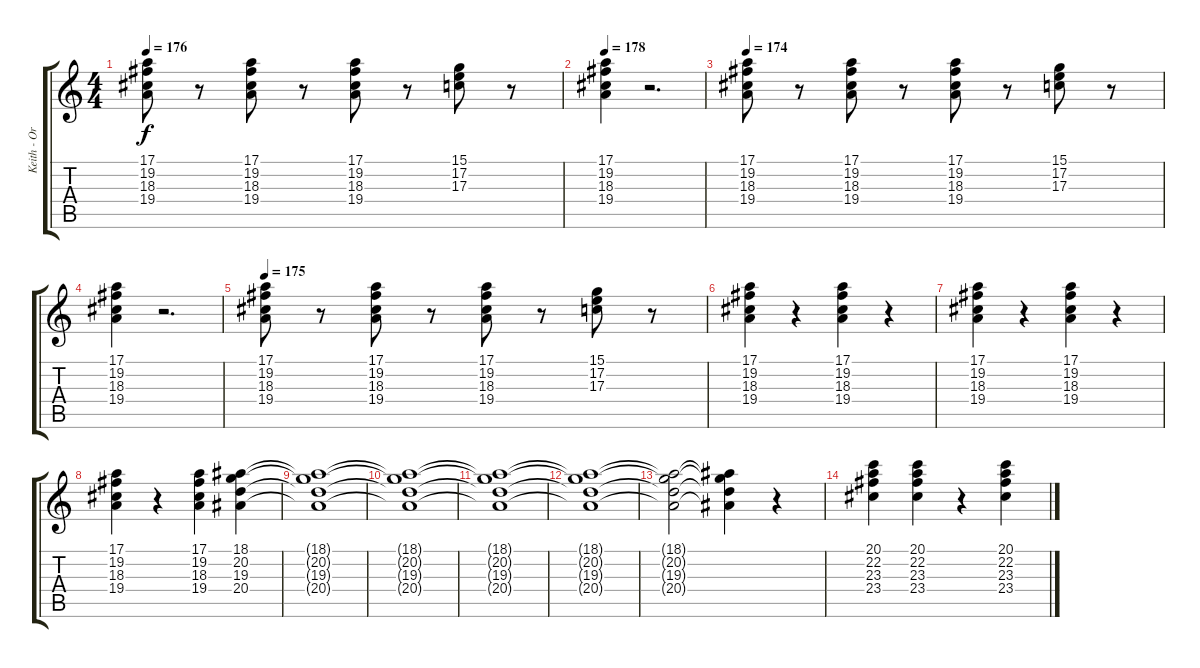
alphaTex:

\track ("Keith - Organ RH" "Keith - Or") {instrument rockorgan}
\staff {score tabs}
\tuning (E4 B3 G3 D3 A2 E2) {hide}
\ts (4 4)
\tempo 176
\clef g2
\ks c
(17.1 19.2 18.3 19.4).8{dy f} r.8 (17.1 19.2 18.3 19.4).8 r.8 (17.1 19.2 18.3 19.4).8 r.8 (15.1 17.2 17.3).8 r.8 |
\tempo 178
(17.1 19.2 18.3 19.4).4 r.2{d} |
\tempo 174
(17.1 19.2 18.3 19.4).8 r.8 (17.1 19.2 18.3 19.4).8 r.8 (17.1 19.2 18.3 19.4).8 r.8 (15.1 17.2 17.3).8 r.8 |
(17.1 19.2 18.3 19.4).4 r.2{d} |
\tempo 175
(17.1 19.2 18.3 19.4).8 r.8 (17.1 19.2 18.3 19.4).8 r.8 (17.1 19.2 18.3 19.4).8 r.8 (15.1 17.2 17.3).8 r.8 |
(17.1 19.2 18.3 19.4).4 r.4 (17.1 19.2 18.3 19.4).4 r.4 |
(17.1 19.2 18.3 19.4).4 r.4 (17.1 19.2 18.3 19.4).4 r.4 |
(17.1 19.2 18.3 19.4).4 r.4 (17.1 19.2 18.3 19.4).4 (18.1 20.2 19.3 20.4).4 |
(18.1{t} 20.2{t} 19.3{t} 20.4{t}).1 |
(18.1{t} 20.2{t} 19.3{t} 20.4{t}).1 |
(18.1{t} 20.2{t} 19.3{t} 20.4{t}).1 |
(18.1{t} 20.2{t} 19.3{t} 20.4{t}).1 |
(18.1{t} 20.2{t} 19.3{t} 20.4{t}).2 (18.1{t} 20.2{t} 19.3{t} 20.4{t}).4 r.4 |
(20.1 22.2 23.3 23.4).4 (20.1 22.2 23.3 23.4).4 r.4 (20.1 22.2 23.3 23.4).4
